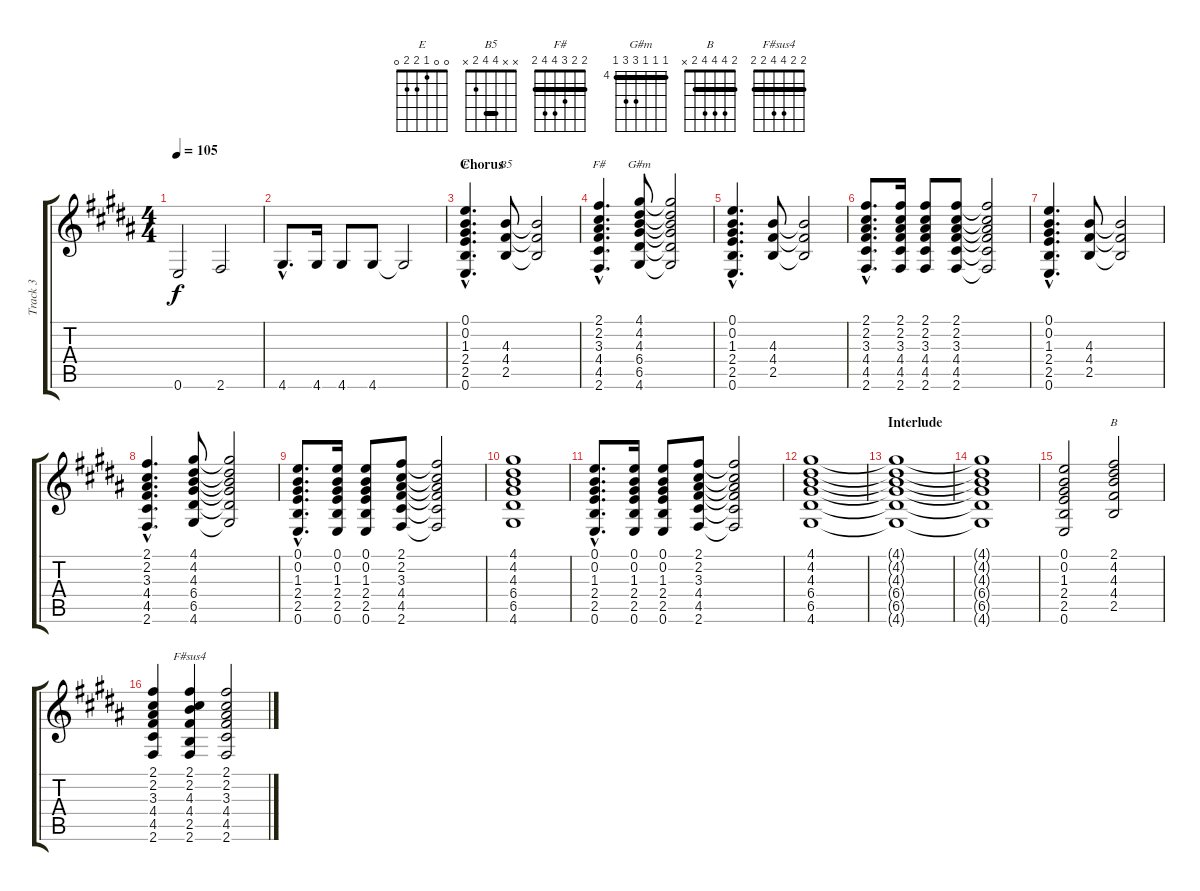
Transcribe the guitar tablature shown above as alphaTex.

\track ("Track 3" "Track 3") {instrument distortionguitar}
\staff {score tabs}
\tuning (E4 B3 G3 D3 A2 E2) {hide}
\chord ("E" 0 0 1 2 2 0)
\chord ("B5" x x 4 4 2 x) {barre 4}
\chord ("F#" 2 2 3 4 4 2) {barre 2}
\chord ("G#m" 4 4 4 6 6 4) {firstfret 4 barre 4}
\chord ("B" 2 4 4 4 2 x) {barre 2}
\chord ("F#sus4" 2 2 4 4 2 2) {barre 2}
\ts (4 4)
\tempo 105
\clef g2
\ks b
0.6.2{dy f} 2.6.2 |
4.6{hac}.8{d} 4.6.16 4.6.8 4.6.8 4.6{t}.2 |
\section ("" "Chorus")
(0.1{hac} 0.2{hac} 1.3{hac} 2.4{hac} 2.5{hac} 0.6{hac}).4{d ch "E"} (4.3 4.4 2.5).8{ch "B5"} (4.3{t} 4.4{t} 2.5{t}).2 |
(2.1{hac} 2.2{hac} 3.3{hac} 4.4{hac} 4.5{hac} 2.6{hac}).4{d ch "F#"} (4.1 4.2 4.3 6.4 6.5 4.6).8{ch "G#m"} (4.1{t} 4.2{t} 4.3{t} 6.4{t} 6.5{t} 4.6{t}).2 |
(0.1{hac} 0.2{hac} 1.3{hac} 2.4{hac} 2.5{hac} 0.6{hac}).4{d} (4.3 4.4 2.5).8 (4.3{t} 4.4{t} 2.5{t}).2 |
(2.1{hac} 2.2{hac} 3.3{hac} 4.4{hac} 4.5{hac} 2.6{hac}).8{d} (2.1 2.2 3.3 4.4 4.5 2.6).16 (2.1 2.2 3.3 4.4 4.5 2.6).8 (2.1 2.2 3.3 4.4 4.5 2.6).8 (2.1{t} 2.2{t} 3.3{t} 4.4{t} 4.5{t} 2.6{t}).2 |
(0.1{hac} 0.2{hac} 1.3{hac} 2.4{hac} 2.5{hac} 0.6{hac}).4{d} (4.3 4.4 2.5).8 (4.3{t} 4.4{t} 2.5{t}).2 |
(2.1{hac} 2.2{hac} 3.3{hac} 4.4{hac} 4.5{hac} 2.6{hac}).4{d} (4.1 4.2 4.3 6.4 6.5 4.6).8 (4.1{t} 4.2{t} 4.3{t} 6.4{t} 6.5{t} 4.6{t}).2 |
(0.1{hac} 0.2{hac} 1.3{hac} 2.4{hac} 2.5{hac} 0.6{hac}).8{d} (0.1 0.2 1.3 2.4 2.5 0.6).16 (0.1 0.2 1.3 2.4 2.5 0.6).8 (2.1 2.2 3.3 4.4 4.5 2.6).8 (2.1{t} 2.2{t} 3.3{t} 4.4{t} 4.5{t} 2.6{t}).2 |
(4.1 4.2 4.3 6.4 6.5 4.6).1 |
(0.1{hac} 0.2{hac} 1.3{hac} 2.4{hac} 2.5{hac} 0.6{hac}).8{d} (0.1 0.2 1.3 2.4 2.5 0.6).16 (0.1 0.2 1.3 2.4 2.5 0.6).8 (2.1 2.2 3.3 4.4 4.5 2.6).8 (2.1{t} 2.2{t} 3.3{t} 4.4{t} 4.5{t} 2.6{t}).2 |
(4.1 4.2 4.3 6.4 6.5 4.6).1 |
\section ("" "Interlude")
(4.1{t} 4.2{t} 4.3{t} 6.4{t} 6.5{t} 4.6{t}).1{volume 0} |
(4.1{t} 4.2{t} 4.3{t} 6.4{t} 6.5{t} 4.6{t}).1 |
(0.1 0.2 1.3 2.4 2.5 0.6).2 (2.1 4.2 4.3 4.4 2.5).2{ch "B"} |
(2.1 2.2 3.3 4.4 4.5 2.6).4 (2.1 2.2 4.3 4.4 2.5 2.6).4{ch "F#sus4"} (2.1 2.2 3.3 4.4 4.5 2.6).2
